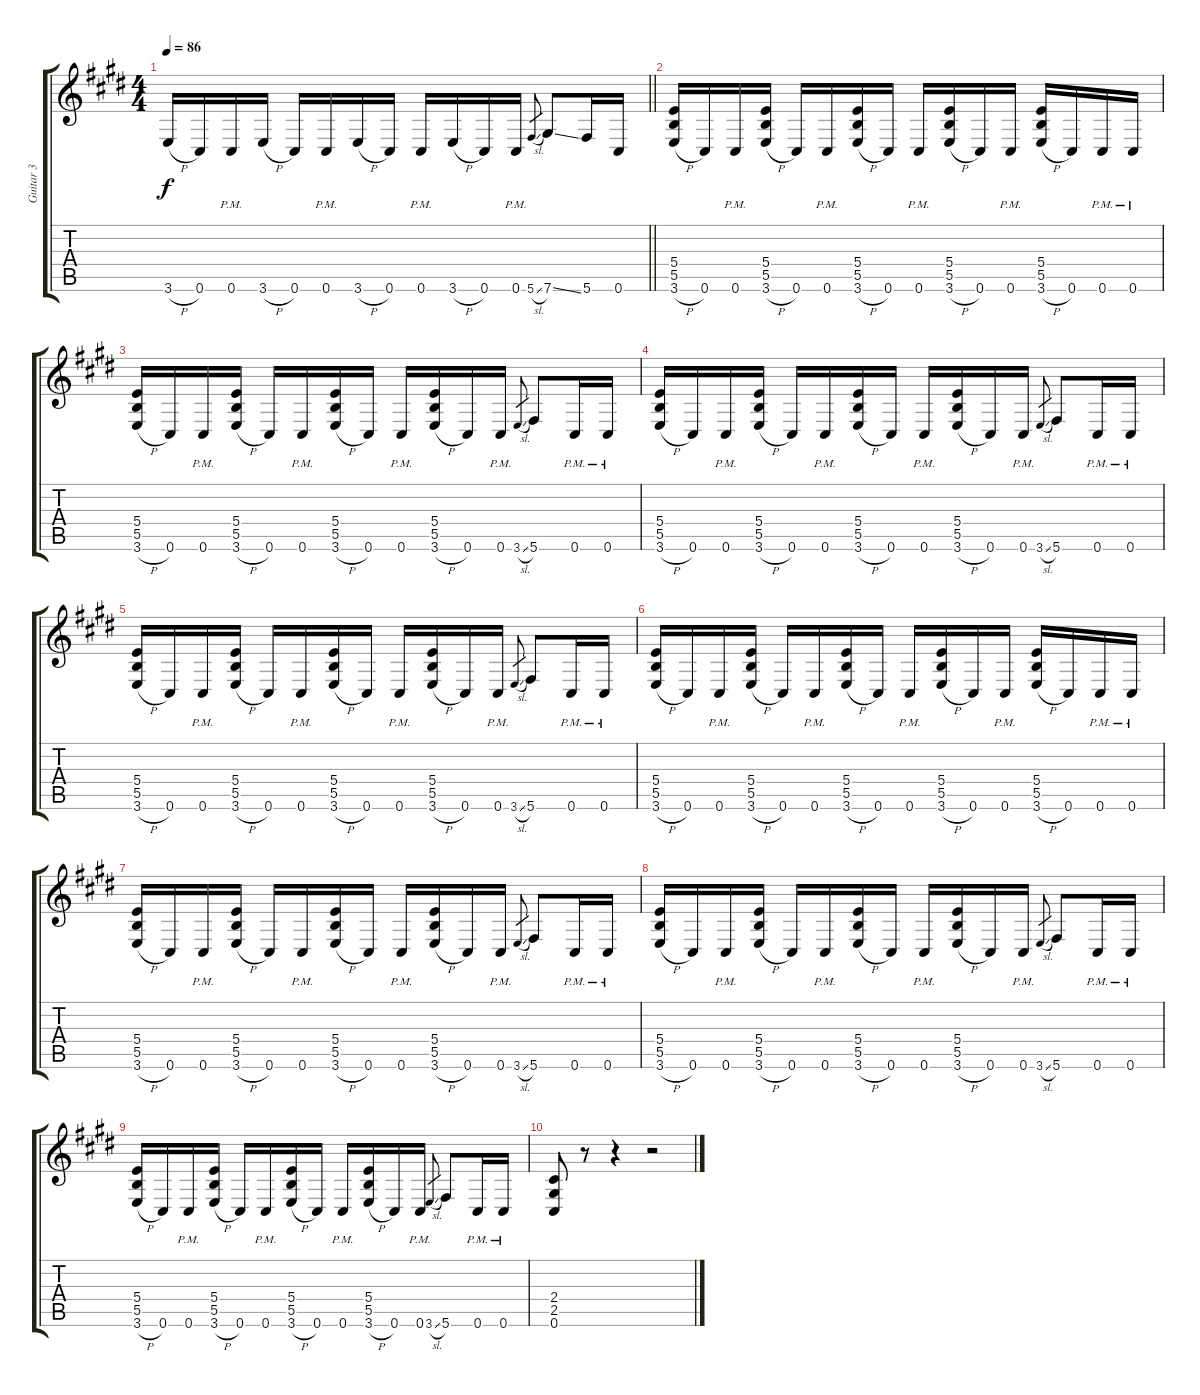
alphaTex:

\track ("Guitar 3" "Guitar 3") {instrument distortionguitar}
\staff {score tabs}
\tuning (Db4 Ab3 E3 B2 Gb2 Db2) {hide}
\ts (4 4)
\tempo 86
\clef g2
\barLineRight lightlight
\ks c#minor
3.6{h}.16{dy f} 0.6.16 0.6{pm}.16 3.6{h}.16 0.6.16 0.6{pm}.16 3.6{h}.16 0.6.16 0.6{pm}.16 3.6{h}.16 0.6.16 0.6{pm}.16 5.6{sl}.8{gr} 7.6{ss}.8 5.6.16 0.6.16 |
(5.4 5.5 3.6{h}).16 0.6.16 0.6{pm}.16 (5.4 5.5 3.6{h}).16 0.6.16 0.6{pm}.16 (5.4 5.5 3.6{h}).16 0.6.16 0.6{pm}.16 (5.4 5.5 3.6{h}).16 0.6.16 0.6{pm}.16 (5.4 5.5 3.6{h}).16 0.6.16 0.6{pm}.16 0.6{pm}.16 |
(5.4 5.5 3.6{h}).16 0.6.16 0.6{pm}.16 (5.4 5.5 3.6{h}).16 0.6.16 0.6{pm}.16 (5.4 5.5 3.6{h}).16 0.6.16 0.6{pm}.16 (5.4 5.5 3.6{h}).16 0.6.16 0.6{pm}.16 3.6{sl}.8{gr} 5.6.8 0.6{pm}.16 0.6{pm}.16 |
(5.4 5.5 3.6{h}).16 0.6.16 0.6{pm}.16 (5.4 5.5 3.6{h}).16 0.6.16 0.6{pm}.16 (5.4 5.5 3.6{h}).16 0.6.16 0.6{pm}.16 (5.4 5.5 3.6{h}).16 0.6.16 0.6{pm}.16 3.6{sl}.8{gr} 5.6.8 0.6{pm}.16 0.6{pm}.16 |
(5.4 5.5 3.6{h}).16 0.6.16 0.6{pm}.16 (5.4 5.5 3.6{h}).16 0.6.16 0.6{pm}.16 (5.4 5.5 3.6{h}).16 0.6.16 0.6{pm}.16 (5.4 5.5 3.6{h}).16 0.6.16 0.6{pm}.16 3.6{sl}.8{gr} 5.6.8 0.6{pm}.16 0.6{pm}.16 |
(5.4 5.5 3.6{h}).16 0.6.16 0.6{pm}.16 (5.4 5.5 3.6{h}).16 0.6.16 0.6{pm}.16 (5.4 5.5 3.6{h}).16 0.6.16 0.6{pm}.16 (5.4 5.5 3.6{h}).16 0.6.16 0.6{pm}.16 (5.4 5.5 3.6{h}).16 0.6.16 0.6{pm}.16 0.6{pm}.16 |
(5.4 5.5 3.6{h}).16 0.6.16 0.6{pm}.16 (5.4 5.5 3.6{h}).16 0.6.16 0.6{pm}.16 (5.4 5.5 3.6{h}).16 0.6.16 0.6{pm}.16 (5.4 5.5 3.6{h}).16 0.6.16 0.6{pm}.16 3.6{sl}.8{gr} 5.6.8 0.6{pm}.16 0.6{pm}.16 |
(5.4 5.5 3.6{h}).16 0.6.16 0.6{pm}.16 (5.4 5.5 3.6{h}).16 0.6.16 0.6{pm}.16 (5.4 5.5 3.6{h}).16 0.6.16 0.6{pm}.16 (5.4 5.5 3.6{h}).16 0.6.16 0.6{pm}.16 3.6{sl}.8{gr} 5.6.8 0.6{pm}.16 0.6{pm}.16 |
(5.4 5.5 3.6{h}).16 0.6.16 0.6{pm}.16 (5.4 5.5 3.6{h}).16 0.6.16 0.6{pm}.16 (5.4 5.5 3.6{h}).16 0.6.16 0.6{pm}.16 (5.4 5.5 3.6{h}).16 0.6.16 0.6{pm}.16 3.6{sl}.8{gr} 5.6.8 0.6{pm}.16 0.6{pm}.16 |
(2.4 2.5 0.6).8 r.8 r.4 r.2
